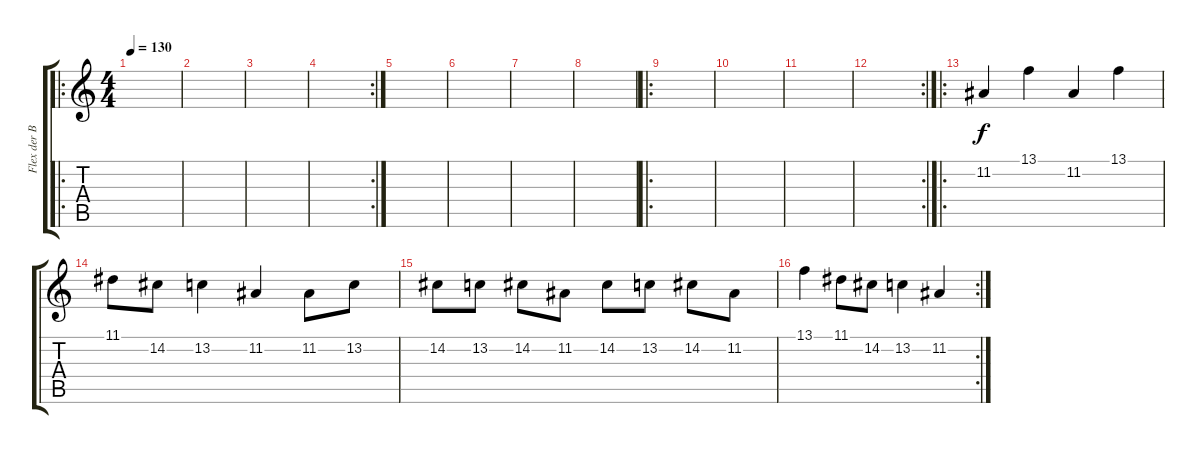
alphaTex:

\track ("Flex der Biegsame" "Flex der B") {instrument bagpipe}
\staff {score tabs}
\tuning (E4 B3 G3 D3 A2 E2) {hide}
\ro
\ts (4 4)
\tempo 130
\clef g2
\ks c
|
|
|
\rc 2
|
|
|
|
|
\ro
|
|
|
\rc 2
|
\ro
11.2.4 13.1.4 11.2.4 13.1.4 |
11.1.8 14.2.8 13.2.4 11.2.4 11.2.8 13.2.8 |
14.2.8 13.2.8 14.2.8 11.2.8 14.2.8 13.2.8 14.2.8 11.2.8 |
\rc 2
13.1.4 11.1.8 14.2.8 13.2.4 11.2.4
